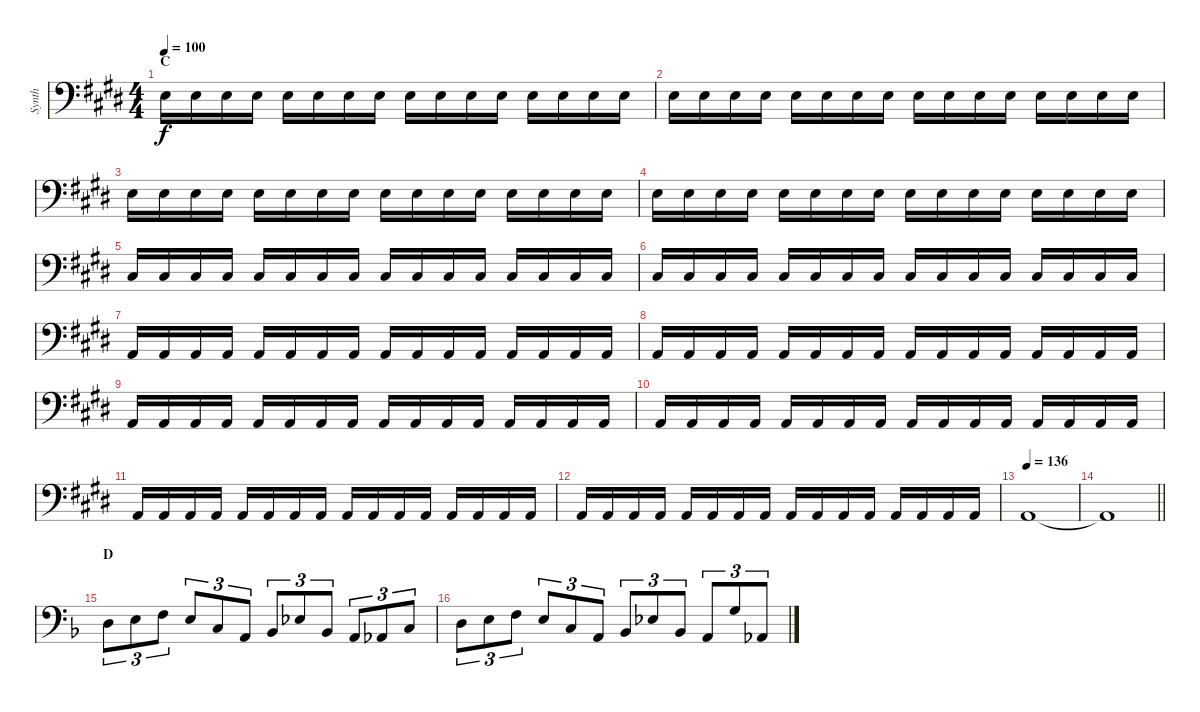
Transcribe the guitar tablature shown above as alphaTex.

\track ("Synth" "Synth") {instrument synthbass1}
\staff {score}
\tuning (G2 D2 A1 E1 B0) {hide}
\ts (4 4)
\section ("" "C")
\tempo 100
\clef f4
\ks e
2.2.16{dy f} 2.2.16 2.2.16 2.2.16 2.2.16 2.2.16 2.2.16 2.2.16 2.2.16 2.2.16 2.2.16 2.2.16 2.2.16 2.2.16 2.2.16 2.2.16 |
2.2.16 2.2.16 2.2.16 2.2.16 2.2.16 2.2.16 2.2.16 2.2.16 2.2.16 2.2.16 2.2.16 2.2.16 2.2.16 2.2.16 2.2.16 2.2.16 |
2.2.16 2.2.16 2.2.16 2.2.16 2.2.16 2.2.16 2.2.16 2.2.16 2.2.16 2.2.16 2.2.16 2.2.16 2.2.16 2.2.16 2.2.16 2.2.16 |
2.2.16 2.2.16 2.2.16 2.2.16 2.2.16 2.2.16 2.2.16 2.2.16 2.2.16 2.2.16 2.2.16 2.2.16 2.2.16 2.2.16 2.2.16 2.2.16 |
4.3.16 4.3.16 4.3.16 4.3.16 4.3.16 4.3.16 4.3.16 4.3.16 4.3.16 4.3.16 4.3.16 4.3.16 4.3.16 4.3.16 4.3.16 4.3.16 |
4.3.16 4.3.16 4.3.16 4.3.16 4.3.16 4.3.16 4.3.16 4.3.16 4.3.16 4.3.16 4.3.16 4.3.16 4.3.16 4.3.16 4.3.16 4.3.16 |
0.3.16 0.3.16 0.3.16 0.3.16 0.3.16 0.3.16 0.3.16 0.3.16 0.3.16 0.3.16 0.3.16 0.3.16 0.3.16 0.3.16 0.3.16 0.3.16 |
0.3.16 0.3.16 0.3.16 0.3.16 0.3.16 0.3.16 0.3.16 0.3.16 0.3.16 0.3.16 0.3.16 0.3.16 0.3.16 0.3.16 0.3.16 0.3.16 |
0.3.16 0.3.16 0.3.16 0.3.16 0.3.16 0.3.16 0.3.16 0.3.16 0.3.16 0.3.16 0.3.16 0.3.16 0.3.16 0.3.16 0.3.16 0.3.16 |
0.3.16 0.3.16 0.3.16 0.3.16 0.3.16 0.3.16 0.3.16 0.3.16 0.3.16 0.3.16 0.3.16 0.3.16 0.3.16 0.3.16 0.3.16 0.3.16 |
0.3.16 0.3.16 0.3.16 0.3.16 0.3.16 0.3.16 0.3.16 0.3.16 0.3.16 0.3.16 0.3.16 0.3.16 0.3.16 0.3.16 0.3.16 0.3.16 |
0.3.16 0.3.16 0.3.16 0.3.16 0.3.16 0.3.16 0.3.16 0.3.16 0.3.16 0.3.16 0.3.16 0.3.16 0.3.16 0.3.16 0.3.16 0.3.16 |
\tempo 136
0.3.1 |
\barLineRight lightlight
0.3{t}.1 |
\section ("" "D")
\ks dminor
0.2.8{tu (3 2)} 2.2.8{tu (3 2)} 3.2.8{tu (3 2)} 2.2.8{tu (3 2)} 3.3.8{tu (3 2)} 0.3.8{tu (3 2)} 1.3.8{tu (3 2) beam Up} 1.2.8{tu (3 2) beam Up} 1.3.8{tu (3 2) beam Up} 0.3.8{tu (3 2)} 4.4.8{tu (3 2)} 3.3.8{tu (3 2)} |
0.2.8{tu (3 2)} 2.2.8{tu (3 2)} 3.2.8{tu (3 2)} 2.2.8{tu (3 2)} 3.3.8{tu (3 2)} 0.3.8{tu (3 2)} 1.3.8{tu (3 2) beam Up} 1.2.8{tu (3 2) beam Up} 1.3.8{tu (3 2) beam Up} 0.3.8{tu (3 2) beam Up} 0.1.8{tu (3 2) beam Up} 4.4.8{tu (3 2) beam Up}
